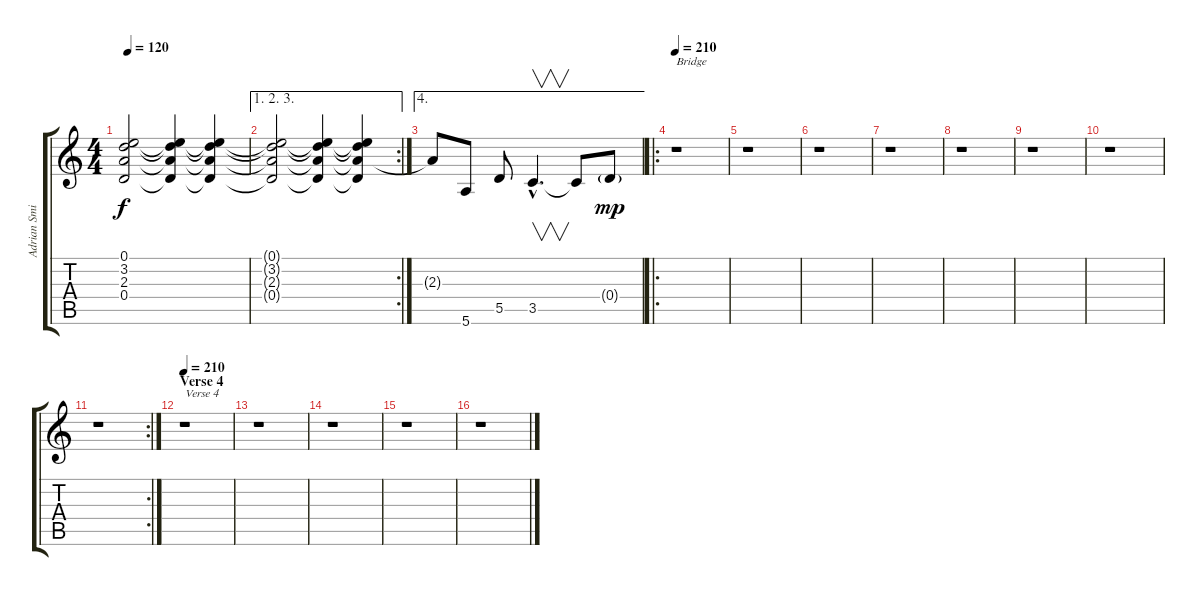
\track ("Adrian Smith Distortion" "Adrian Smi") {instrument distortionguitar}
\staff {score tabs}
\tuning (E4 B3 G3 D3 A2 E2) {hide}
\ts (4 4)
\tempo 120
\clef g2
\ks c
(0.1{t} 3.2{t} 2.3{t} 0.4{t}).2{dy f} (0.1{t} 3.2{t} 2.3{t} 0.4{t}).4 (0.1{t} 3.2{t} 2.3{t} 0.4{t}).4 |
\ae (1 2 3)
\rc 2
(0.1{t} 3.2{t} 2.3{t} 0.4{t}).2 (0.1{t} 3.2{t} 2.3{t} 0.4{t}).4 (0.1{t} 3.2{t} 2.3{t} 0.4{t}).4{volume 8} |
\ae 4
2.3{t}.8 5.6.8 5.5.8 3.5{hac}.4{v d} 3.5{t}.8 0.4{g}.8{dy mp} |
\ro
\tempo 210
r.1{txt "Bridge"} |
r.1 |
r.1 |
r.1 |
r.1 |
r.1 |
r.1 |
\rc 2
r.1 |
\section ("" "Verse 4")
\tempo 210
r.1{txt "Verse 4"} |
r.1 |
r.1 |
r.1 |
r.1
